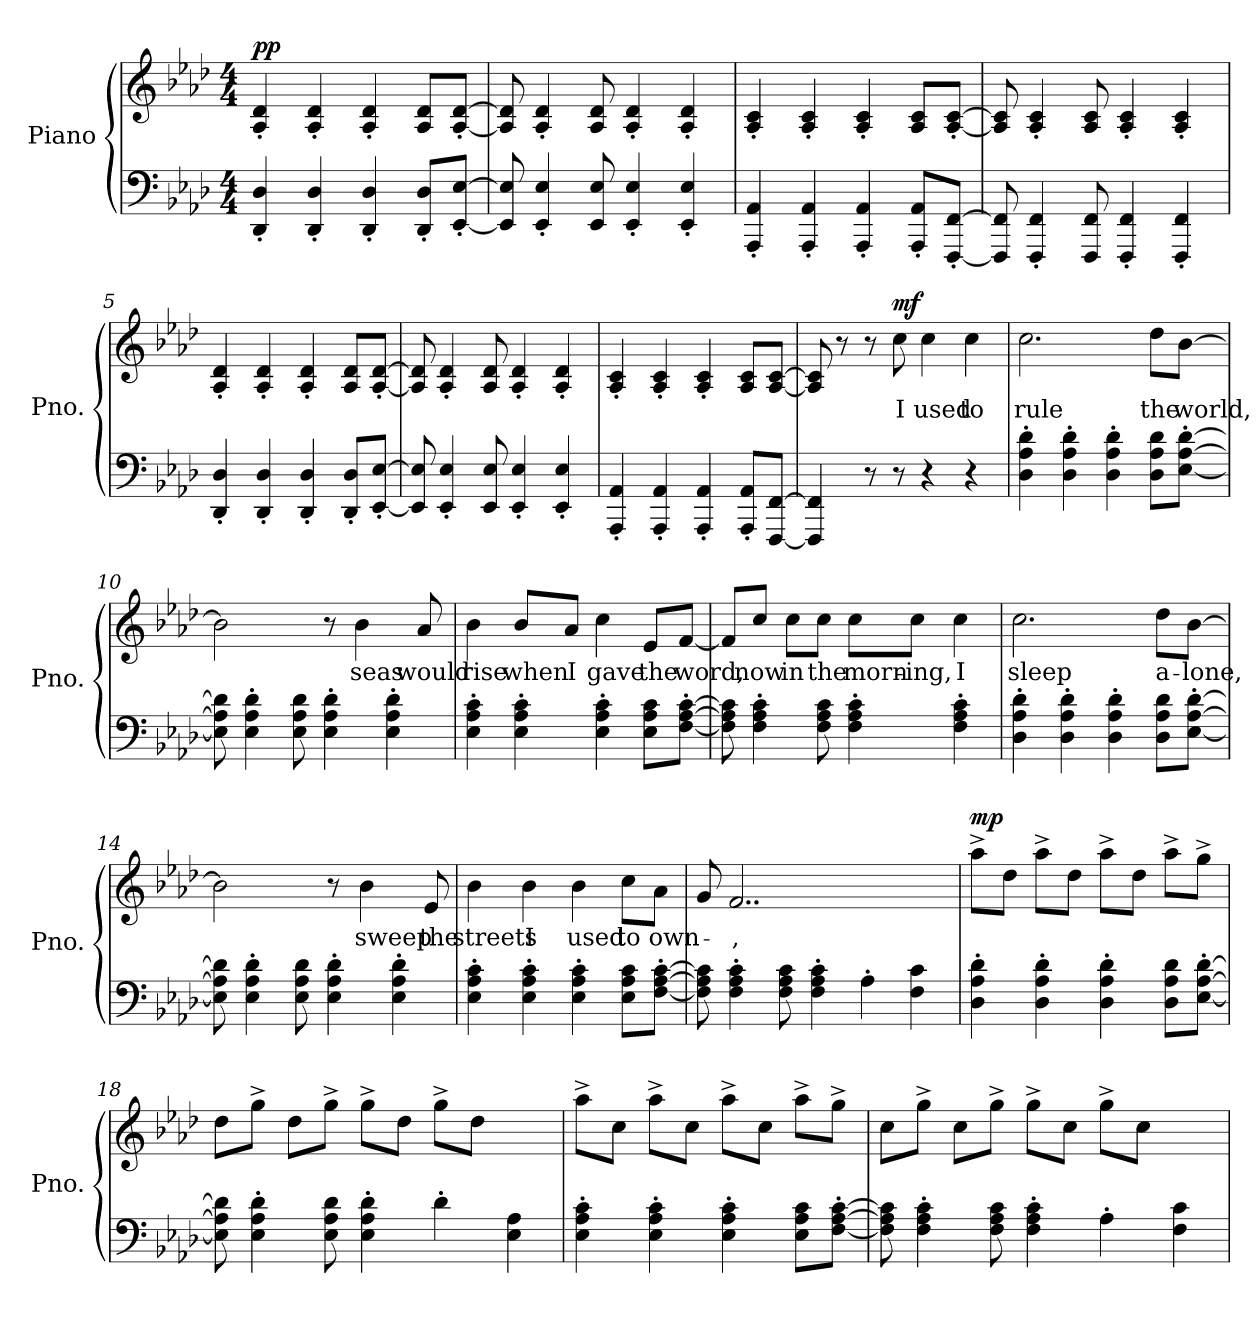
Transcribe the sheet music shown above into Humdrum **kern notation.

**kern	**kern	**text	**dynam
*part1	*part1	*part1	*part1
*staff2	*staff1	*staff1	*staff1/2
*I"Piano	*	*	*
*I'Pno.	*	*	*
*stria5	*stria5	*	*
*clefF4	*clefG2	*	*
*k[b-e-a-d-]	*k[b-e-a-d-]	*	*
*M4/4	*M4/4	*	*
*MM136	*MM136	*	*
=1	=1	=1	=1
!	!	!	!LO:DY:b=2
!	!	!	!LO:DY:n=1:b
4D-' 4DD-'	4A-' 4d-'	.	p p
4DD-' 4D-'	4A-' 4d-'	.	.
4DD-' 4D-'	4A-' 4d-'	.	.
8DD-' 8D-'L	8A- 8d-L	.	.
[8EE-' [8E-'J	[8d-' [8A-'J	.	.
=2	=2	=2	=2
8EE-] 8E-]	8d-] 8A-]	.	.
4E-' 4EE-'	4d-' 4A-'	.	.
8E- 8EE-	8d- 8A-	.	.
4E-' 4EE-'	4d-' 4A-'	.	.
4E-' 4EE-'	4d-' 4A-'	.	.
=3	=3	=3	=3
4AA-' 4AAA-'	4c' 4A-'	.	.
4AA-' 4AAA-'	4c' 4A-'	.	.
4AA-' 4AAA-'	4c' 4A-'	.	.
8AA-' 8AAA-'L	8c 8A-L	.	.
[8FF' [8FFF'J	[8c' [8A-'J	.	.
=4	=4	=4	=4
8FF] 8FFF]	8c] 8A-]	.	.
4FF' 4FFF'	4c' 4A-'	.	.
8FF 8FFF	8c 8A-	.	.
4FF' 4FFF'	4c' 4A-'	.	.
4FF' 4FFF'	4c' 4A-'	.	.
=5	=5	=5	=5
4D-' 4DD-'	4A-' 4d-'	.	.
4DD-' 4D-'	4A-' 4d-'	.	.
4DD-' 4D-'	4A-' 4d-'	.	.
8DD-' 8D-'L	8A- 8d-L	.	.
[8EE-' [8E-'J	[8d-' [8A-'J	.	.
=6	=6	=6	=6
8EE-] 8E-]	8d-] 8A-]	.	.
4E-' 4EE-'	4d-' 4A-'	.	.
8E- 8EE-	8d- 8A-	.	.
4E-' 4EE-'	4d-' 4A-'	.	.
4E-' 4EE-'	4d-' 4A-'	.	.
=7	=7	=7	=7
4AA-' 4AAA-'	4c' 4A-'	.	.
4AA-' 4AAA-'	4c' 4A-'	.	.
4AA-' 4AAA-'	4c' 4A-'	.	.
8AA-' 8AAA-'L	8c 8A-L	.	.
[8FF [8FFFJ	[8c [8A-J	.	.
=8	=8	=8	=8
4FF] 4FFF]	8c] 8A-]	.	.
.	8r	.	.
8r	8r	.	.
!	!	!	!LO:DY:b
8r	8cc	I	mf
4r	4cc	used	.
4r	4cc	to	.
=9	=9	=9	=9
4d-' 4A-' 4D-'	2.cc	rule	.
4D-' 4A-' 4d-'	.	.	.
4D-' 4A-' 4d-'	.	.	.
8D- 8A- 8d-L	8dd-L	the	.
[8E-' [8A-' [8d-'J	[8b-J	world,	.
=10	=10	=10	=10
8E-] 8A-] 8d-]	2b-]	.	.
4E-' 4A-' 4d-'	.	.	.
8E- 8A- 8d-	.	.	.
4d-' 4A-' 4E-'	8r	.	.
.	4b-	seas	.
4d-' 4A-' 4E-'	.	.	.
.	8a-	would	.
=11	=11	=11	=11
4A-' 4E-' 4c'	4b-	rise	.
4A-' 4c' 4E-'	8b-L	when	.
.	8a-J	I	.
4A-' 4c' 4E-'	4cc	gave	.
8A- 8E- 8cL	8e-L	the	.
[8A-' [8c' [8F'J	[8fJ	word,	.
=12	=12	=12	=12
8A-] 8c] 8F]	8fL]	.	.
4A-' 4F' 4c'	8ccJ	now	.
.	8ccL	in	.
8A- 8F 8c	8ccJ	the	.
4A-' 4F' 4c'	8ccL	morn-	.
.	8ccJ	-ing,	.
4A-' 4F' 4c'	4cc	I	.
=13	=13	=13	=13
4d-' 4A-' 4D-'	2.cc	sleep	.
4D-' 4A-' 4d-'	.	.	.
4D-' 4A-' 4d-'	.	.	.
8D- 8A- 8d-L	8dd-L	a-	.
[8E-' [8A-' [8d-'J	[8b-J	-lone,	.
=14	=14	=14	=14
8E-] 8A-] 8d-]	2b-]	.	.
4E-' 4A-' 4d-'	.	.	.
8E- 8A- 8d-	.	.	.
4d-' 4A-' 4E-'	8r	.	.
.	4b-	sweep	.
4d-' 4A-' 4E-'	.	.	.
.	8e-	the	.
=15	=15	=15	=15
4A-' 4E-' 4c'	4b-	streets	.
4A-' 4c' 4E-'	4b-	I	.
4A-' 4c' 4E-'	4b-	used	.
8A- 8E- 8cL	8ccL	to	.
[8A-' [8c' [8F'J	8a-J	own-	.
=16	=16	=16	=16
8A-] 8c] 8F]	8g	.	.
4A-' 4F' 4c'	2..f	,	.
8A- 8F 8c	.	.	.
4A-' 4F' 4c'	.	.	.
4A-'	.	.	.
4F 4c	4ryy	.	.
=17	=17	=17	=17
!	!	!	!LO:DY:b
4d-' 4A-' 4D-'	8aa-^L	.	mp
.	8dd-J	.	.
4D-' 4A-' 4d-'	8aa-^L	.	.
.	8dd-J	.	.
4D-' 4A-' 4d-'	8aa-^L	.	.
.	8dd-J	.	.
8D- 8A- 8d-L	8aa-^L	.	.
[8E-' [8A-' [8d-'J	8gg^J	.	.
=18	=18	=18	=18
8E-] 8A-] 8d-]	8dd-L	.	.
4E-' 4A-' 4d-'	8gg^J	.	.
.	8dd-L	.	.
8E- 8A- 8d-	8gg^J	.	.
4d-' 4A-' 4E-'	8gg^L	.	.
.	8dd-J	.	.
4d-'	8gg^L	.	.
.	8dd-J	.	.
4A- 4E-	4ryy	.	.
=19	=19	=19	=19
4A-' 4E-' 4c'	8aa-^L	.	.
.	8ccJ	.	.
4A-' 4c' 4E-'	8aa-^L	.	.
.	8ccJ	.	.
4A-' 4c' 4E-'	8aa-^L	.	.
.	8ccJ	.	.
8A- 8E- 8cL	8aa-^L	.	.
[8A-' [8c' [8F'J	8gg^J	.	.
=20	=20	=20	=20
8A-] 8c] 8F]	8ccL	.	.
4A-' 4F' 4c'	8gg^J	.	.
.	8ccL	.	.
8A- 8F 8c	8gg^J	.	.
4A-' 4F' 4c'	8gg^L	.	.
.	8ccJ	.	.
4A-'	8gg^L	.	.
.	8ccJ	.	.
4F 4c	4ryy	.	.
=	=	=	=
*-	*-	*-	*-
